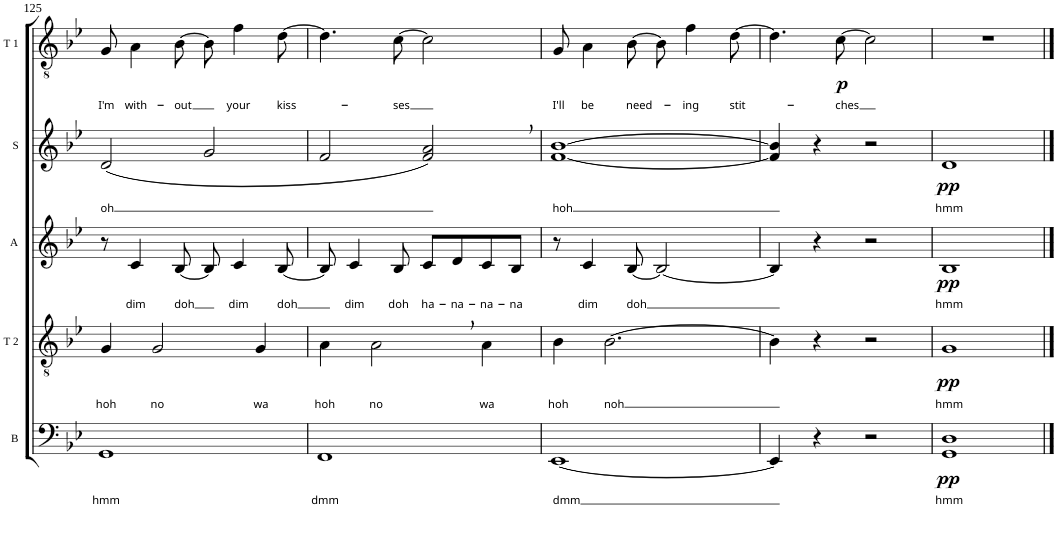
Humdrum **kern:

**kern	**text	**dynam	**kern	**text	**dynam	**kern	**text	**dynam	**kern	**text	**dynam	**kern	**text	**dynam
*part5	*part5	*part5	*part4	*part4	*part4	*part3	*part3	*part3	*part2	*part2	*part2	*part1	*part1	*part1
*staff5	*staff5	*staff5	*staff4	*staff4	*staff4	*staff3	*staff3	*staff3	*staff2	*staff2	*staff2	*staff1	*staff1	*staff1
*I"Bass	*	*	*I"Tenor 2	*	*	*I"Alto	*	*	*I"Soprano	*	*	*I"Tenor 1	*	*
*I'B	*	*	*I'T 2	*	*	*I'A	*	*	*I'S	*	*	*I'T 1	*	*
!!LO:PB:g=z
*clefF4	*	*	*clefGv2	*	*	*clefG2	*	*	*clefG2	*	*	*clefGv2	*	*
*k[b-e-]	*	*	*k[b-e-]	*	*	*k[b-e-]	*	*	*k[b-e-]	*	*	*k[b-e-]	*	*
*M4/4	*	*	*M4/4	*	*	*M4/4	*	*	*M4/4	*	*	*M4/4	*	*
=125	=125	=125	=125	=125	=125	=125	=125	=125	=125	=125	=125	=125	=125	=125
!	!LO:LY:b	!	!	!LO:LY:b	!	!	!	!	!	!LO:LY:b	!	!	!LO:LY:b	!
1GG	hmm	.	4G/	hoh	.	8r	.	.	(<2d/	oh	.	8G/	I'm	.
!	!	!	!	!	!	!	!LO:LY:b	!	!	!	!	!	!LO:LY:b	!
.	.	.	.	.	.	4c/	dim	.	.	.	.	4A\	with-	.
!	!	!	!	!LO:LY:b	!	!	!	!	!	!	!	!	!	!
.	.	.	2G/	no	.	.	.	.	.	.	.	.	.	.
!	!	!	!	!	!	!	!LO:LY:b	!	!	!	!	!	!LO:LY:b	!
.	.	.	.	.	.	[8B-/	doh	.	.	.	.	[8B-\	-out	.
.	.	.	.	.	.	8B-/]	.	.	2g/	.	.	8B-\]	.	.
!	!	!	!	!	!	!	!LO:LY:b	!	!	!	!	!	!LO:LY:b	!
.	.	.	.	.	.	4c/	dim	.	.	.	.	4f\	your	.
!	!	!	!	!LO:LY:b	!	!	!	!	!	!	!	!	!	!
.	.	.	4G/	wa	.	.	.	.	.	.	.	.	.	.
!	!	!	!	!	!	!	!LO:LY:b	!	!	!	!	!	!LO:LY:b	!
.	.	.	.	.	.	[8B-/	doh	.	.	.	.	[8d\	kiss-	.
=126	=126	=126	=126	=126	=126	=126	=126	=126	=126	=126	=126	=126	=126	=126
!	!LO:LY:b	!	!	!LO:LY:b	!	!	!	!	!	!	!	!	!	!
1FF	dmm	.	4A\	hoh	.	8B-/]	.	.	2f/	.	.	4.d\]	.	.
!	!	!	!	!	!	!	!LO:LY:b	!	!	!	!	!	!	!
.	.	.	.	.	.	4c/	dim	.	.	.	.	.	.	.
!	!	!	!	!LO:LY:b	!	!	!	!	!	!	!	!	!	!
.	.	.	2A,\	no	.	.	.	.	.	.	.	.	.	.
!	!	!	!	!	!	!	!LO:LY:b	!	!	!	!	!	!LO:LY:b	!
.	.	.	.	.	.	8B-/	doh	.	.	.	.	[8c\	-ses	.
!	!	!	!	!	!	!	!LO:LY:b	!	!	!	!	!	!	!
.	.	.	.	.	.	8c/L	ha-	.	2f/, 2a/,)	.	.	2c\]	.	.
!	!	!	!	!	!	!	!LO:LY:b	!	!	!	!	!	!	!
.	.	.	.	.	.	8d/	-na-	.	.	.	.	.	.	.
!	!	!	!	!LO:LY:b	!	!	!LO:LY:b	!	!	!	!	!	!	!
.	.	.	4A\	wa	.	8c/	-na-	.	.	.	.	.	.	.
!	!	!	!	!	!	!	!LO:LY:b	!	!	!	!	!	!	!
.	.	.	.	.	.	8B-/J	-na	.	.	.	.	.	.	.
=127	=127	=127	=127	=127	=127	=127	=127	=127	=127	=127	=127	=127	=127	=127
!	!LO:LY:b	!	!	!LO:LY:b	!	!	!	!	!	!LO:LY:b	!	!	!LO:LY:b	!
[1EE-	dmm	.	4B-\	hoh	.	8r	.	.	[1f [1b-	hoh	.	8G/	I'll	.
!	!	!	!	!	!	!	!LO:LY:b	!	!	!	!	!	!LO:LY:b	!
.	.	.	.	.	.	4c/	dim	.	.	.	.	4A\	be	.
!	!	!	!	!LO:LY:b	!	!	!	!	!	!	!	!	!	!
.	.	.	[2.B-\	noh	.	.	.	.	.	.	.	.	.	.
!	!	!	!	!	!	!	!LO:LY:b	!	!	!	!	!	!LO:LY:b	!
.	.	.	.	.	.	[8B-/	doh	.	.	.	.	[8B-\	need-	.
.	.	.	.	.	.	2B-/_	.	.	.	.	.	8B-\]	.	.
!	!	!	!	!	!	!	!	!	!	!	!	!	!LO:LY:b	!
.	.	.	.	.	.	.	.	.	.	.	.	4f\	-ing	.
!	!	!	!	!	!	!	!	!	!	!	!	!	!LO:LY:b	!
.	.	.	.	.	.	.	.	.	.	.	.	[8d\	stit-	.
=128	=128	=128	=128	=128	=128	=128	=128	=128	=128	=128	=128	=128	=128	=128
4EE-/]	.	.	4B-\]	.	.	4B-/]	.	.	4f/] 4b-/]	.	.	4.d\]	.	.
4r	.	.	4r	.	.	4r	.	.	4r	.	.	.	.	.
!	!	!	!	!	!	!	!	!	!	!	!	!	!LO:LY:b	!LO:DY:b
.	.	.	.	.	.	.	.	.	.	.	.	[8c\	-ches	p
2r	.	.	2r	.	.	2r	.	.	2r	.	.	2c\]	.	.
=129	=129	=129	=129	=129	=129	=129	=129	=129	=129	=129	=129	=129	=129	=129
!	!LO:LY:b	!LO:DY:b	!	!LO:LY:b	!LO:DY:b	!	!LO:LY:b	!LO:DY:b	!	!LO:LY:b	!LO:DY:b	!	!	!
1GG 1D	hmm	pp	1G	hmm	pp	1B-	hmm	pp	1d	hmm	pp	1r	.	.
==	==	==	==	==	==	==	==	==	==	==	==	==	==	==
*-	*-	*-	*-	*-	*-	*-	*-	*-	*-	*-	*-	*-	*-	*-
